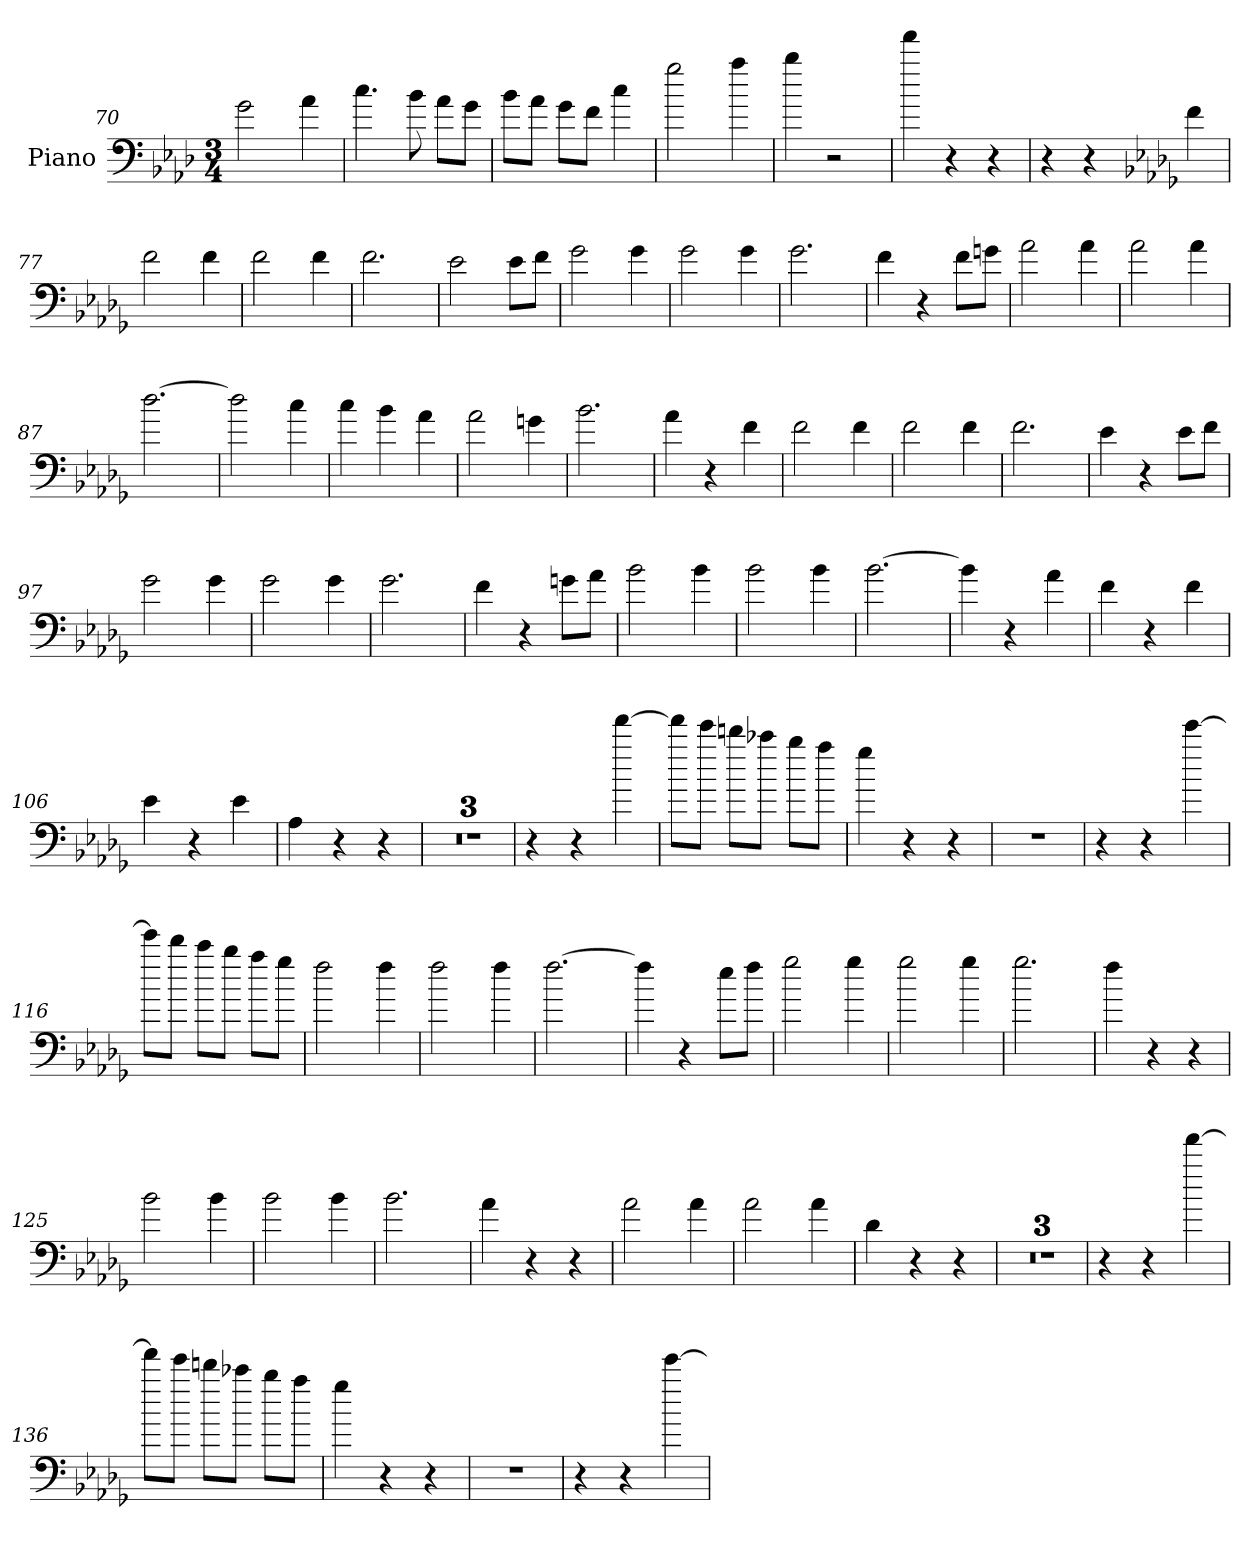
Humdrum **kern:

**kern
*part1
*staff1
*I"Piano
*I'Pno
*clefF4
*k[b-e-a-d-]
*f:
*M3/4
=70
2g
4a-
=71
4.cc
8b-
8a-\L
8g\J
=72
8b-\L
8a-\J
8g\L
8f\J
4cc
=73
2gg
4aa-
=74
4bb-
2r
=75
4fff
4r
4r
=76
4r
4r
*k[b-e-a-d-g-]
4f
=77
2f
4f
=78
2f
4f
=79
2.f
=80
2e-
8e-\L
8f\J
=81
2g-
4g-
=82
2g-
4g-
=83
2.g-
=84
4f
4r
8f\L
8gn\J
=85
2a-
4a-
=86
2a-
4a-
=87
[2.dd-
=88
2dd-]
4cc
=89
4cc
4b-
4a-
=90
2a-
4gn
=91
2.b-
=92
4a-
4r
4f
=93
2f
4f
=94
2f
4f
=95
2.f
=96
4e-
4r
8e-\L
8f\J
=97
2g-
4g-
=98
2g-
4g-
=99
2.g-
=100
4f
4r
8gn\L
8a-\J
=101
2b-
4b-
=102
2b-
4b-
=103
[2.b-
=104
4b-]
4r
4a-
=105
4f
4r
4f
=106
4e-
4r
4e-
=107
4A-
4r
4r
=108
2.r
=109
2.r
=110
2.r
=111
4r
4r
[4fff
=112
8fff\L]
8eee-\J
8dddn\L
8ccc-X\J
8bb-\L
8aa-\J
=113
4gg-
4r
4r
=114
2.r
=115
4r
4r
[4eee-
=116
8eee-\L]
8ddd-\J
8ccc\L
8bb-\J
8aa-\L
8gg-\J
=117
2ff
4ff
=118
2ff
4ff
=119
[2.ff
=120
4ff]
4r
8ee-\L
8ff\J
=121
2gg-
4gg-
=122
2gg-
4gg-
=123
2.gg-
=124
4ff
4r
4r
=125
2b-
4b-
=126
2b-
4b-
=127
2.b-
=128
4a-
4r
4r
=129
2a-
4a-
=130
2a-
4a-
=131
4d-
4r
4r
=132
2.r
=133
2.r
=134
2.r
=135
4r
4r
[4fff
=136
8fff\L]
8eee-\J
8dddn\L
8ccc-X\J
8bb-\L
8aa-\J
=137
4gg-
4r
4r
=138
2.r
=139
4r
4r
[4eee-
=
*-
